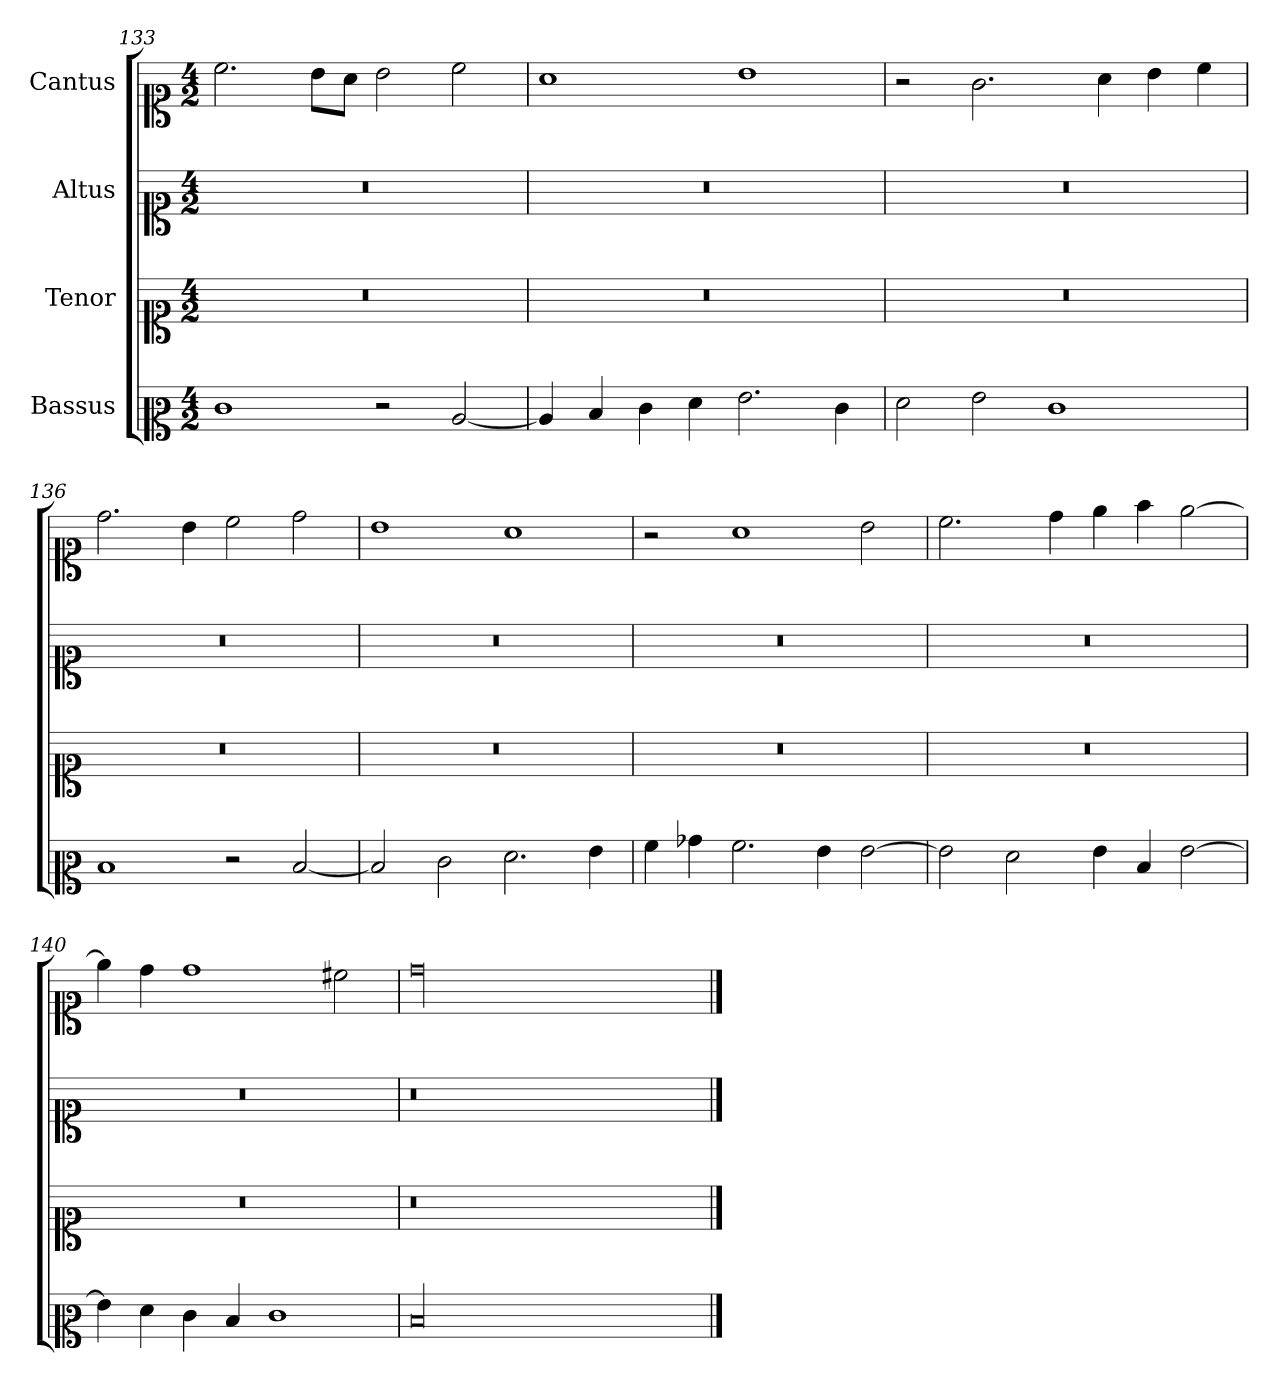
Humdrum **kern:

**kern	**kern	**kern	**kern
*part4	*part3	*part2	*part1
*staff4	*staff3	*staff2	*staff1
*I"Bassus	*I"Tenor	*I"Altus	*I"Cantus
*clefC2	*clefC1	*clefC1	*clefC1
*k[]	*k[]	*k[]	*k[]
*M4/2	*M4/2	*M4/2	*M4/2
=133	=133	=133	=133
1e\	0r	0r	2.cc\
.	.	.	8b\L
.	.	.	8a\J
2r	.	.	2b\
[2c/	.	.	2cc\
=134	=134	=134	=134
4c/]	0r	0r	1a\
4d/	.	.	.
4e\	.	.	.
4f\	.	.	.
2.g\	.	.	1b\
4e\	.	.	.
=135	=135	=135	=135
2f\	0r	0r	2r
2g\	.	.	2.g\
1e\	.	.	.
.	.	.	4a\
.	.	.	4b\
.	.	.	4cc\
=136	=136	=136	=136
1d/	0r	0r	2.dd\
.	.	.	4b\
2r	.	.	2cc\
[2d/	.	.	2dd\
=137	=137	=137	=137
2d/]	0r	0r	1b\
2e\	.	.	.
2.f\	.	.	1a\
4g\	.	.	.
=138	=138	=138	=138
4a\	0r	0r	2r
4b-X\	.	.	.
2.a\	.	.	1a\
4g\	.	.	.
[2g\	.	.	2b\
=139	=139	=139	=139
2g\]	0r	0r	2.cc\
2f\	.	.	.
.	.	.	4dd\
4g\	.	.	4ee\
4d/	.	.	4ff\
[2g\	.	.	[2ee\
=140	=140	=140	=140
4g\]	0r	0r	4ee\]
4f\	.	.	4dd\
4e\	.	.	1dd\
4d/	.	.	.
1e\	.	.	.
.	.	.	2cc#X\
=141	=141	=141	=141
00d/	0r	0r	00dd\
.	0ryy	0ryy	.
==	==	==	==
*-	*-	*-	*-
